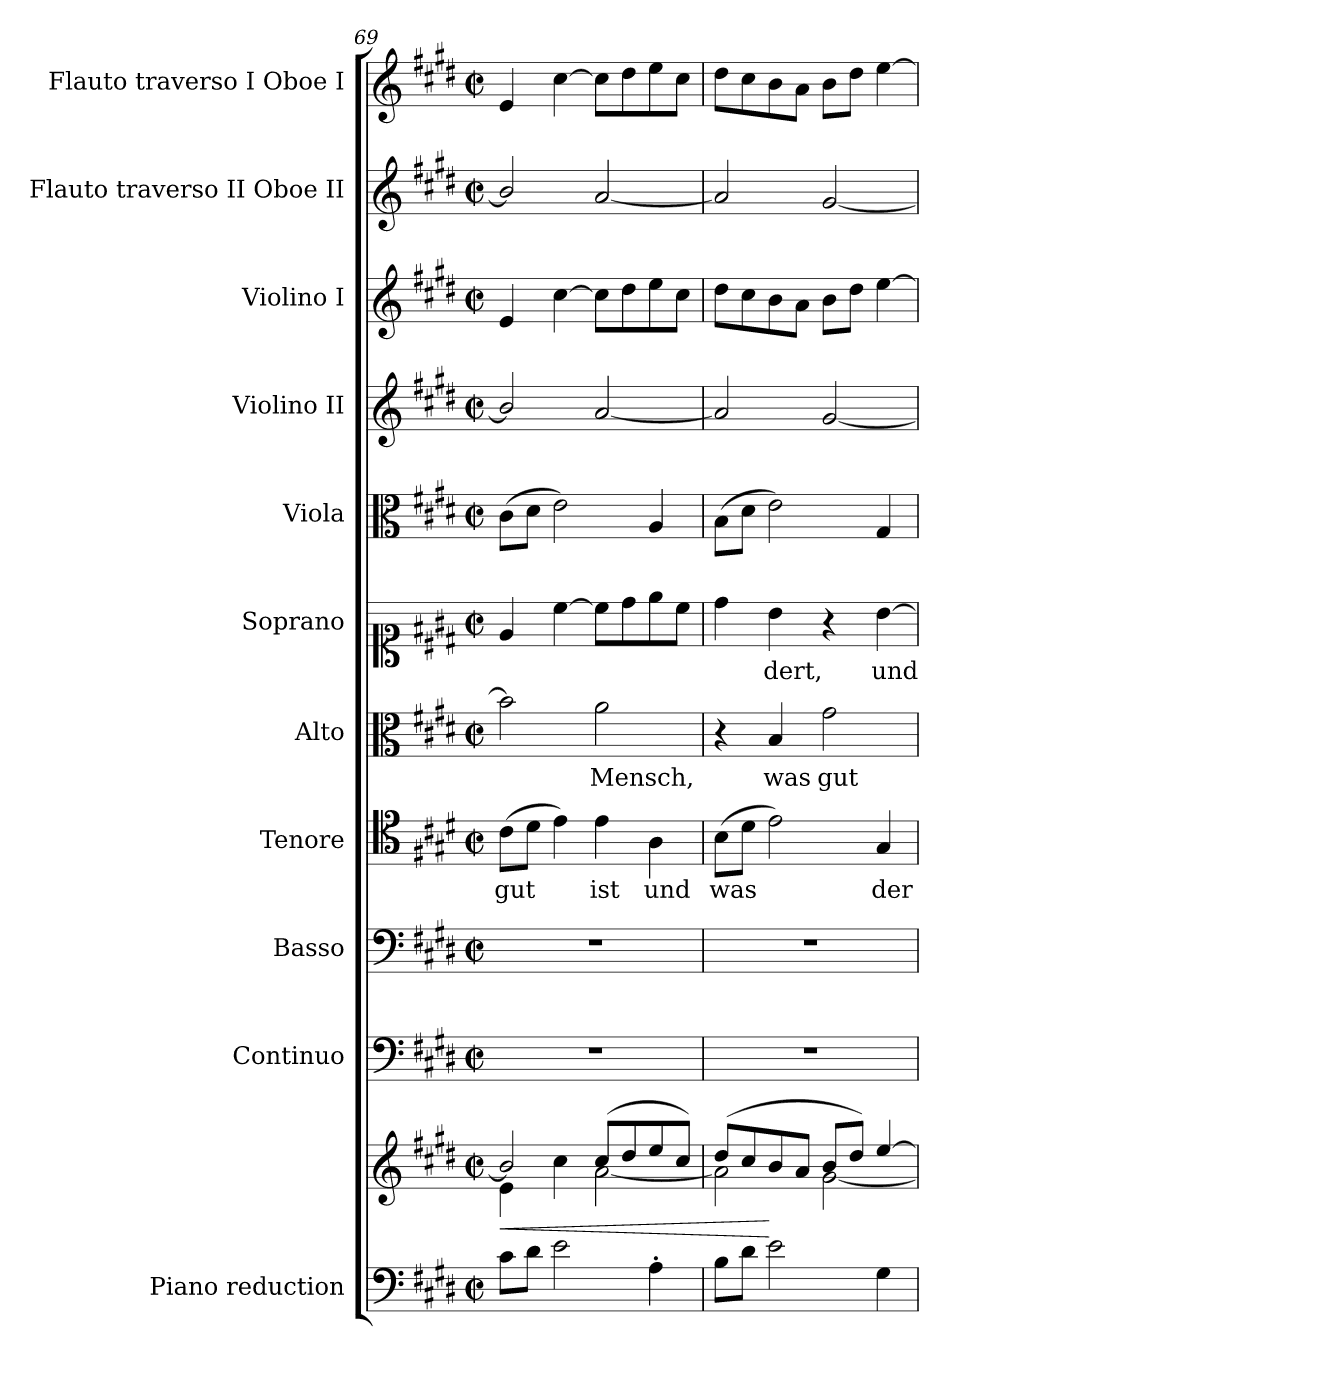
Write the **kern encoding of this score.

**kern	**kern	**dynam	**kern	**kern	**kern	**text	**kern	**text	**kern	**text	**kern	**kern	**kern	**kern	**kern
*part11	*part11	*part11	*part10	*part9	*part8	*part8	*part7	*part7	*part6	*part6	*part5	*part4	*part3	*part2	*part1
*staff12	*staff11	*staff11/12	*staff10	*staff9	*staff8	*staff8	*staff7	*staff7	*staff6	*staff6	*staff5	*staff4	*staff3	*staff2	*staff1
*I"Piano reduction	*	*	*I"Continuo	*I"Basso	*I"Tenore	*	*I"Alto	*	*I"Soprano	*	*I"Viola	*I"Violino II	*I"Violino I	*I"Flauto traverso II Oboe II	*I"Flauto traverso I Oboe I
*I'Pno	*	*	*	*	*	*	*	*	*	*	*	*	*	*I'Ob	*I'Ob
*clefF4	*clefG2	*	*clefF4	*clefF4	*clefC4	*	*clefC3	*	*clefC1	*	*clefC3	*clefG2	*clefG2	*clefG2	*clefG2
*k[f#c#g#d#]	*k[f#c#g#d#]	*	*k[f#c#g#d#]	*k[f#c#g#d#]	*k[f#c#g#d#]	*	*k[f#c#g#d#]	*	*k[f#c#g#d#]	*	*k[f#c#g#d#]	*k[f#c#g#d#]	*k[f#c#g#d#]	*k[f#c#g#d#]	*k[f#c#g#d#]
*M2/2	*M2/2	*	*M2/2	*M2/2	*M2/2	*	*M2/2	*	*M2/2	*	*M2/2	*M2/2	*M2/2	*M2/2	*M2/2
*met(c|)	*met(c|)	*	*met(c|)	*met(c|)	*met(c|)	*	*met(c|)	*	*met(c|)	*	*met(c|)	*met(c|)	*met(c|)	*met(c|)	*met(c|)
=69	=69	=69	=69	=69	=69	=69	=69	=69	=69	=69	=69	=69	=69	=69	=69
!	!	!LO:HP:b	!	!	!	!LO:LY:b	!	!	!	!	!	!	!	!	!
*	*^	*	*	*	*	*	*	*	*	*	*	*	*	*	*
8c#\L	2b/]	4e\	<	1r	1r	(>8c#\L	gut	2b\]	.	4e/	.	(>8c#\L	2b/]	4e/	2b/]	4e/
8d#\J	.	.	.	.	.	8d#\J	.	.	.	.	.	8d#\J	.	.	.	.
2e\	.	4cc#\	.	.	.	4e\)	.	.	.	[4cc#\	.	2e\)	.	[4cc#\	.	[4cc#\
!	!	!	!	!	!	!	!LO:LY:b	!	!LO:LY:b	!	!	!	!	!	!	!
.	(>8cc#/L	[2a\	.	.	.	4e\	ist	2a\	Mensch,	8cc#\L]	.	.	[2a/	8cc#\L]	[2a/	8cc#\L]
.	8dd#/	.	.	.	.	.	.	.	.	8dd#\	.	.	.	8dd#\	.	8dd#\
!	!	!	!	!	!	!	!LO:LY:b	!	!	!	!	!	!	!	!	!
4A'\	8ee/	.	.	.	.	4A\	und	.	.	8ee\	.	4A/	.	8ee\	.	8ee\
.	8cc#/J)	.	.	.	.	.	.	.	.	8cc#\J	.	.	.	8cc#\J	.	8cc#\J
=70	=70	=70	=70	=70	=70	=70	=70	=70	=70	=70	=70	=70	=70	=70	=70	=70
!	!	!	!	!	!	!	!LO:LY:b	!	!	!	!	!	!	!	!	!
8B\L	(>8dd#/L	2a\]	.	1r	1r	(>8B\L	was	4r	.	4dd#\	.	(>8B\L	2a/]	8dd#\L	2a/]	8dd#\L
8d#\J	8cc#/	.	.	.	.	8d#\J	.	.	.	.	.	8d#\J	.	8cc#\	.	8cc#\
!	!	!	!	!	!	!	!	!	!LO:LY:b	!	!LO:LY:b	!	!	!	!	!
2e\	8b/	.	[	.	.	2e\)	.	4B/	was	4b\	-dert,	2e\)	.	8b\	.	8b\
.	8a/J	.	.	.	.	.	.	.	.	.	.	.	.	8a\J	.	8a\J
!	!	!	!	!	!	!	!	!	!LO:LY:b	!	!	!	!	!	!	!
.	8b/L	[2g#\	.	.	.	.	.	2g#\	gut	4r	.	.	[2g#/	8b\L	[2g#/	8b\L
.	8dd#/J)	.	.	.	.	.	.	.	.	.	.	.	.	8dd#\J	.	8dd#\J
!	!	!	!	!	!	!	!LO:LY:b	!	!	!	!LO:LY:b	!	!	!	!	!
4G#\	[4ee/	.	.	.	.	4G#/	der	.	.	[4b\	und	4G#/	.	[4ee\	.	[4ee\
*	*v	*v	*	*	*	*	*	*	*	*	*	*	*	*	*	*
=	=	=	=	=	=	=	=	=	=	=	=	=	=	=	=
*-	*-	*-	*-	*-	*-	*-	*-	*-	*-	*-	*-	*-	*-	*-	*-
